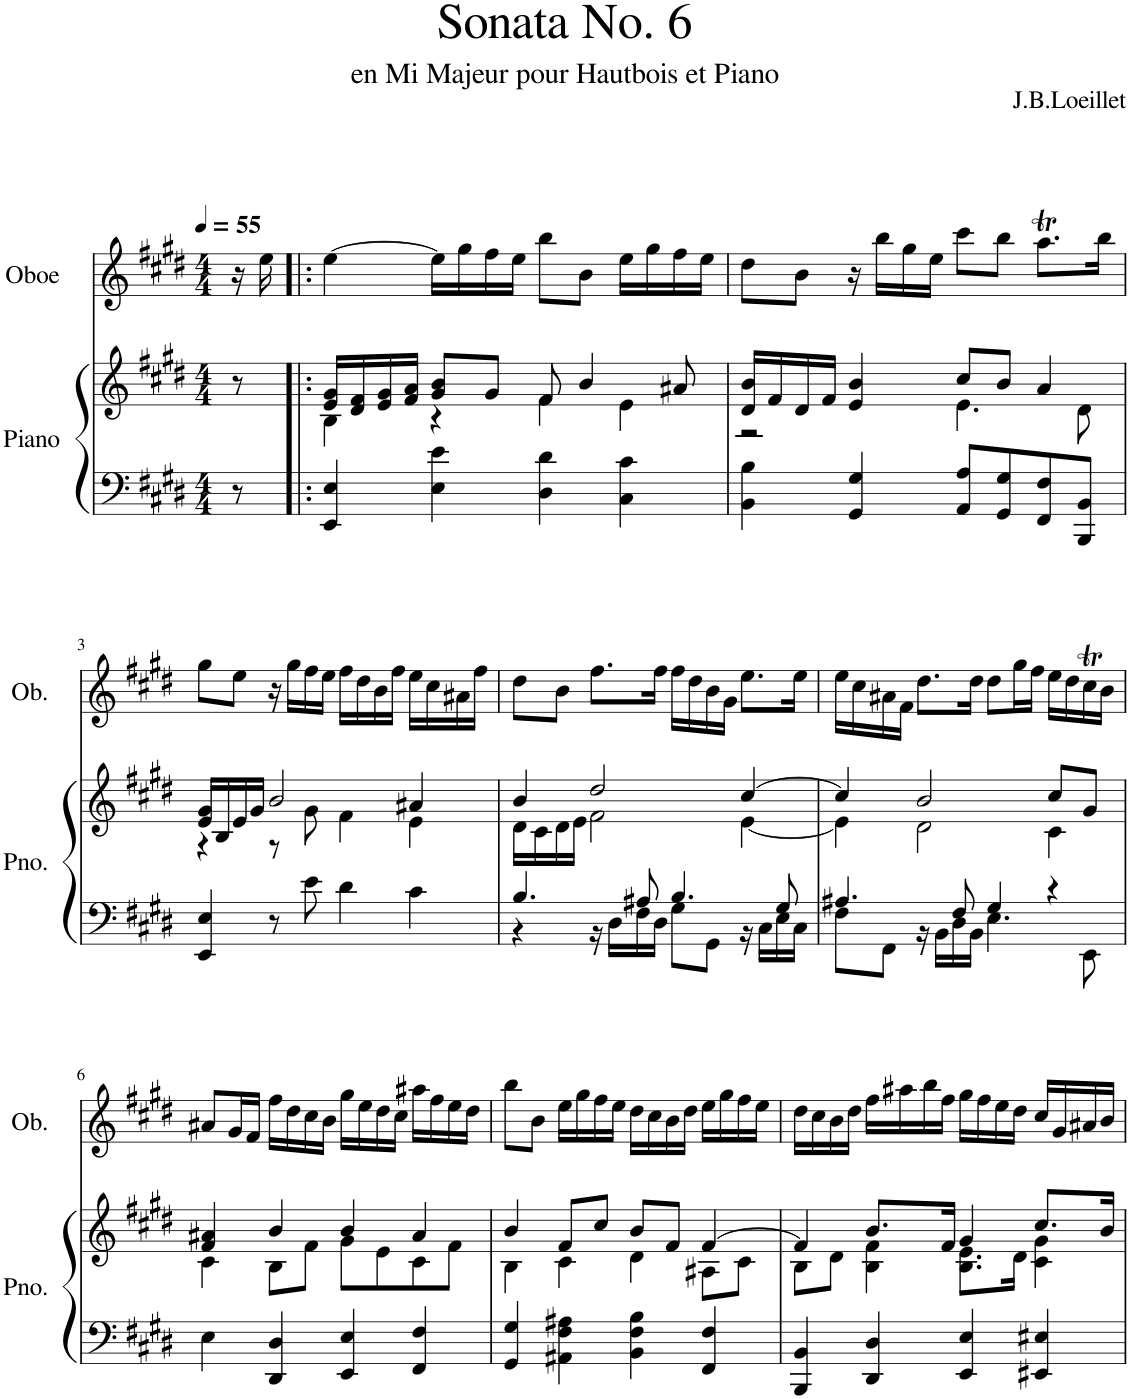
**kern	**kern	**kern
*part2	*part2	*part1
*staff3	*staff2	*staff1
*I"Piano	*	*I"Oboe
*I'Pno.	*	*I'Ob.
*clefF4	*clefG2	*clefG2
*k[f#c#g#d#]	*k[f#c#g#d#]	*k[f#c#g#d#]
*M4/4	*M4/4	*M4/4
*MM55	*MM55	*MM55
=	=	=
8r	8r	16r
.	.	16ee\
=1!|:	=1!|:	=1!|:
*	*^	*
4EE/ 4E/	16e/ 16g#/LL	4B\	[4ee\
.	16d#/ 16f#/	.	.
.	16e/ 16g#/	.	.
.	16f#/ 16a/JJ	.	.
4E\ 4e\	8g#/ 8b/L	4r	16ee\LL]
.	.	.	16gg#\
.	8g#/J	.	16ff#\
.	.	.	16ee\JJ
4D#\ 4d#\	8f#/	4f#\	8bb\L
.	4b/	.	8b\J
4C#\ 4c#\	.	4e\	16ee\LL
.	.	.	16gg#\
.	8a#X/	.	16ff#\
.	.	.	16ee\JJ
=2	=2	=2	=2
4BB\ 4B\	16d#/ 16b/LL	2r	8dd#\L
.	16f#/	.	.
.	16d#/	.	8b\J
.	16f#/JJ	.	.
4GG#/ 4G#/	4e/ 4b/	.	16r
.	.	.	16bb\LL
.	.	.	16gg#\
.	.	.	16ee\JJ
8AA/ 8A/L	8cc#/L	4.e\	8ccc#\L
8GG#/ 8G#/	8b/J	.	8bb\J
8FF#/ 8F#/	4a/	.	8.aaT\L
8BBB/ 8BB/J	.	8d#\	.
.	.	.	16bb\Jk
!!LO:LB:g=z
=3	=3	=3	=3
4EE/ 4E/	16e/ 16g#/LL	4r	8gg#\L
.	16B/	.	.
.	16e/	.	8ee\J
.	16g#/JJ	.	.
8r	2b/	8r	16r
.	.	.	16gg#\LL
8e\	.	8g#\	16ff#\
.	.	.	16ee\JJ
4d#\	.	4f#\	16ff#\LL
.	.	.	16dd#\
.	.	.	16b\
.	.	.	16ff#\JJ
4c#\	4a#X/	4e\	16ee\LL
.	.	.	16cc#\
.	.	.	16a#X\
.	.	.	16ff#\JJ
=4	=4	=4	=4
*^	*	*	*
4.B/	4r	4b/	16d#\LL	8dd#\L
.	.	.	16c#\	.
.	.	.	16d#\	8b\J
.	.	.	16e\JJ	.
.	16r	2dd#/	2f#\	8.ff#\L
.	16D#\LL	.	.	.
8A#X/	16F#\	.	.	.
.	16D#\JJ	.	.	16ff#\Jk
4.B/	8G#\L	.	.	16ff#\LL
.	.	.	.	16dd#\
.	8GG#\J	.	.	16b\
.	.	.	.	16g#\JJ
.	16r	[4cc#/	[4e\	8.ee\L
.	16C#\LL	.	.	.
8G#/	16E\	.	.	.
.	16C#\JJ	.	.	16ee\Jk
=5	=5	=5	=5	=5
4.A#X/	8F#\L	4cc#/]	4e\]	16ee\LL
.	.	.	.	16cc#\
.	8FF#\J	.	.	16a#X\
.	.	.	.	16f#\JJ
.	16r	2b/	2d#\	8.dd#\L
.	16BB\LL	.	.	.
8F#/	16D#\	.	.	.
.	16BB\JJ	.	.	16dd#\Jk
4G#/	4.E\	.	.	8dd#\L
.	.	.	.	16gg#\L
.	.	.	.	16ff#\JJ
4r	.	8cc#/L	4c#\	16ee\LL
.	.	.	.	16dd#\
.	8EE\	8g#/J	.	16cc#T\
.	.	.	.	16b\JJ
*v	*v	*	*	*
!!LO:LB:g=z
=6	=6	=6	=6
4E\	4f#/ 4a#X/	4c#\	8a#X/L
.	.	.	16g#/L
.	.	.	16f#/JJ
4DD#/ 4D#/	4b/	8B\L	16ff#\LL
.	.	.	16dd#\
.	.	8f#\J	16cc#\
.	.	.	16b\JJ
4EE/ 4E/	4b/	8g#\L	16gg#\LL
.	.	.	16ee\
.	.	8e\	16dd#\
.	.	.	16cc#\JJ
4FF#/ 4F#/	4a#/	8c#\	16aa#X\LL
.	.	.	16ff#\
.	.	8f#\J	16ee\
.	.	.	16dd#\JJ
=7	=7	=7	=7
4GG#/ 4G#/	4b/	4B\	8bb\L
.	.	.	8b\J
4AA#X\ 4F#\ 4A#X\	8f#/L	4c#\	16ee\LL
.	.	.	16gg#\
.	8cc#/J	.	16ff#\
.	.	.	16ee\JJ
4BB\ 4F#\ 4B\	8b/L	4d#\	16dd#\LL
.	.	.	16cc#\
.	8f#/J	.	16b\
.	.	.	16dd#\JJ
4FF#/ 4F#/	[4f#/	8A#X\L	16ee\LL
.	.	.	16gg#\
.	.	8c#\J	16ff#\
.	.	.	16ee\JJ
=8	=8	=8	=8
4BBB/ 4BB/	4f#/]	8B\L	16dd#\LL
.	.	.	16cc#\
.	.	8d#\J	16b\
.	.	.	16dd#\JJ
4DD#/ 4D#/	8.b/L	4B\ 4f#\	16ff#\LL
.	.	.	16aa#X\
.	.	.	16bb\
.	16f#/Jk	.	16ff#\JJ
4EE/ 4E/	4g#/	8.B\ 8.e\L	16gg#\LL
.	.	.	16ff#\
.	.	.	16ee\
.	.	16d#\Jk	16dd#\JJ
4EE#X/ 4E#X/	8.cc#/L	4c#\ 4g#\	16cc#/LL
.	.	.	16g#/
.	.	.	16a#X/
.	16b/Jk	.	16b/JJ
*	*v	*v	*
=	=	=
*-	*-	*-
